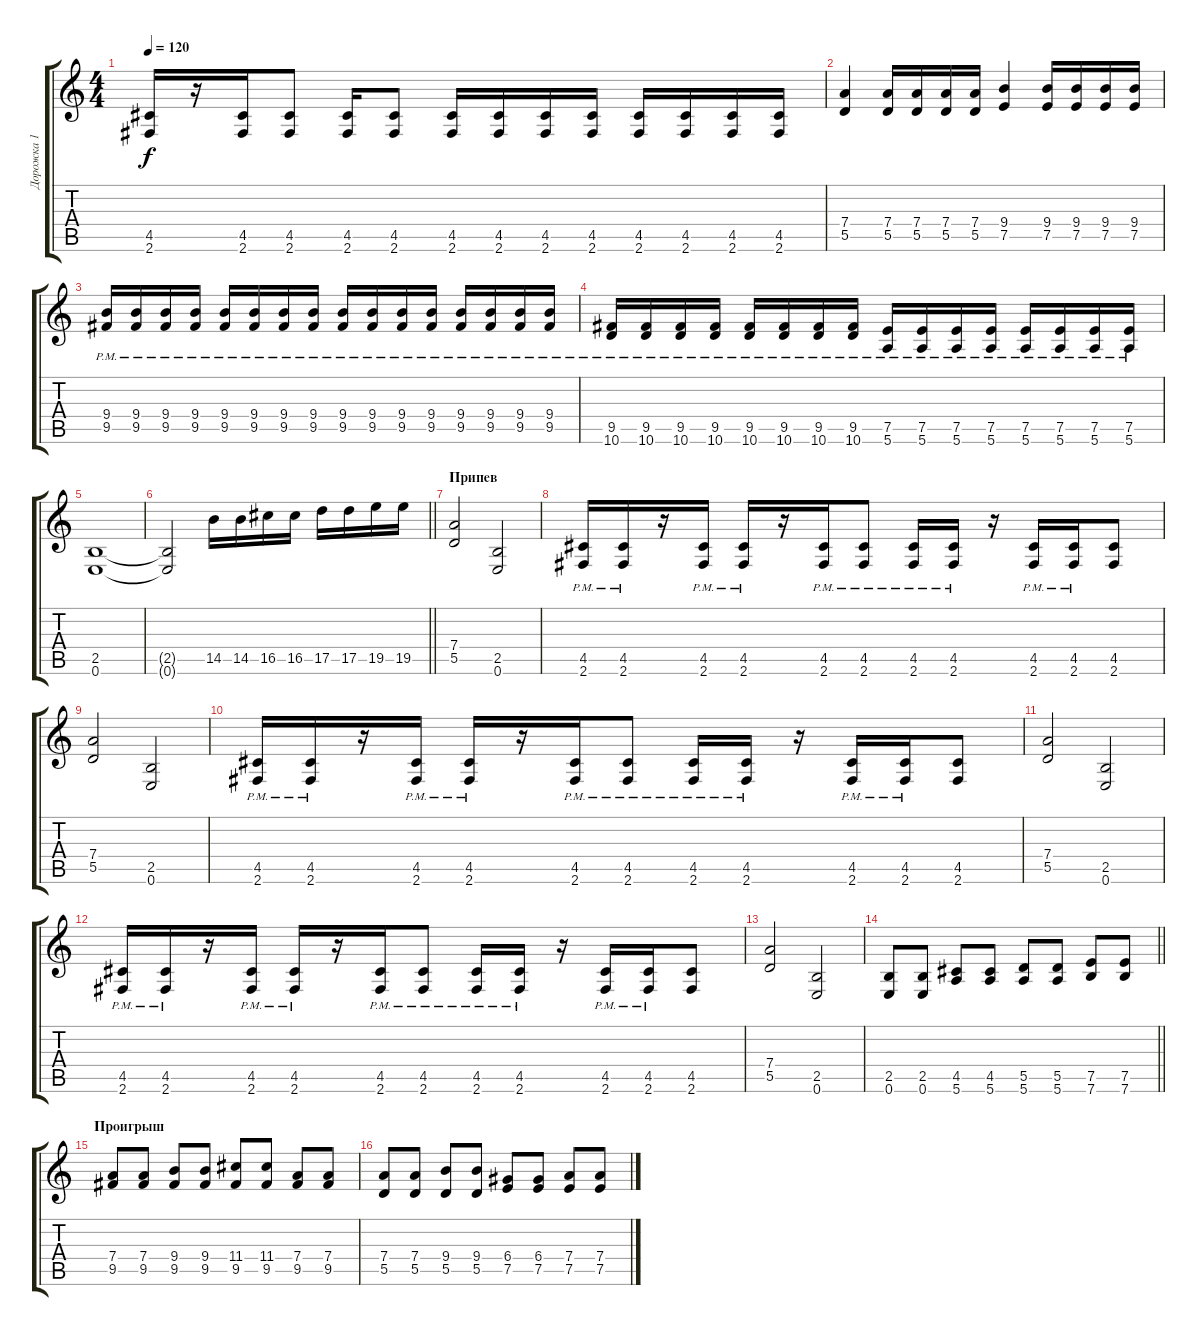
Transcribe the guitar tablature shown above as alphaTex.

\track ("Дорожка 1" "Дорожка 1") {instrument distortionguitar}
\staff {score tabs}
\tuning (E4 B3 G3 D3 A2 E2) {hide}
\ts (4 4)
\tempo 120
\clef g2
\ks c
(4.5 2.6).16{dy f} r.16 (4.5 2.6).16 (4.5 2.6).8 (4.5 2.6).16 (4.5 2.6).8 (4.5 2.6).16 (4.5 2.6).16 (4.5 2.6).16 (4.5 2.6).16 (4.5 2.6).16 (4.5 2.6).16 (4.5 2.6).16 (4.5 2.6).16 |
(7.4 5.5).4 (7.4 5.5).16 (7.4 5.5).16 (7.4 5.5).16 (7.4 5.5).16 (9.4 7.5).4 (9.4 7.5).16 (9.4 7.5).16 (9.4 7.5).16 (9.4 7.5).16 |
(9.4{pm} 9.5).16 (9.4{pm} 9.5).16 (9.4{pm} 9.5).16 (9.4{pm} 9.5).16 (9.4{pm} 9.5).16 (9.4{pm} 9.5).16 (9.4{pm} 9.5).16 (9.4{pm} 9.5).16 (9.4{pm} 9.5).16 (9.4{pm} 9.5).16 (9.4{pm} 9.5).16 (9.4{pm} 9.5).16 (9.4{pm} 9.5).16 (9.4{pm} 9.5).16 (9.4{pm} 9.5).16 (9.4{pm} 9.5).16 |
(9.5{pm} 10.6{pm}).16 (9.5{pm} 10.6{pm}).16 (9.5{pm} 10.6{pm}).16 (9.5{pm} 10.6{pm}).16 (9.5{pm} 10.6{pm}).16 (9.5{pm} 10.6{pm}).16 (9.5{pm} 10.6{pm}).16 (9.5{pm} 10.6{pm}).16 (7.5{pm} 5.6{pm}).16 (7.5{pm} 5.6{pm}).16 (7.5{pm} 5.6{pm}).16 (7.5{pm} 5.6{pm}).16 (7.5{pm} 5.6{pm}).16 (7.5{pm} 5.6{pm}).16 (7.5{pm} 5.6{pm}).16 (7.5{pm} 5.6{pm}).16 |
(2.5 0.6).1 |
\barLineRight lightlight
(2.5{t} 0.6{t}).2 14.5.16 14.5.16 16.5.16 16.5.16 17.5.16 17.5.16 19.5.16 19.5.16 |
\section ("" "Припев")
(7.4 5.5).2 (2.5 0.6).2 |
(4.5{pm} 2.6{pm}).16 (4.5{pm} 2.6{pm}).16 r.16 (4.5{pm} 2.6{pm}).16 (4.5{pm} 2.6{pm}).16 r.16 (4.5{pm} 2.6{pm}).16 (4.5{pm} 2.6{pm}).8 (4.5{pm} 2.6{pm}).16 (4.5{pm} 2.6{pm}).16 r.16 (4.5{pm} 2.6{pm}).16 (4.5{pm} 2.6{pm}).16 (4.5 2.6).8 |
(7.4 5.5).2 (2.5 0.6).2 |
(4.5{pm} 2.6{pm}).16 (4.5{pm} 2.6{pm}).16 r.16 (4.5{pm} 2.6{pm}).16 (4.5{pm} 2.6{pm}).16 r.16 (4.5{pm} 2.6{pm}).16 (4.5{pm} 2.6{pm}).8 (4.5{pm} 2.6{pm}).16 (4.5{pm} 2.6{pm}).16 r.16 (4.5{pm} 2.6{pm}).16 (4.5{pm} 2.6{pm}).16 (4.5 2.6).8 |
(7.4 5.5).2 (2.5 0.6).2 |
(4.5{pm} 2.6{pm}).16 (4.5{pm} 2.6{pm}).16 r.16 (4.5{pm} 2.6{pm}).16 (4.5{pm} 2.6{pm}).16 r.16 (4.5{pm} 2.6{pm}).16 (4.5{pm} 2.6{pm}).8 (4.5{pm} 2.6{pm}).16 (4.5{pm} 2.6{pm}).16 r.16 (4.5{pm} 2.6{pm}).16 (4.5{pm} 2.6{pm}).16 (4.5 2.6).8 |
(7.4 5.5).2 (2.5 0.6).2 |
\barLineRight lightlight
(2.5 0.6).8 (2.5 0.6).8 (4.5 5.6).8 (4.5 5.6).8 (5.5 5.6).8 (5.5 5.6).8 (7.5 7.6).8 (7.5 7.6).8 |
\section ("" "Проигрыш")
(7.4 9.5).8 (7.4 9.5).8 (9.4 9.5).8 (9.4 9.5).8 (11.4 9.5).8 (11.4 9.5).8 (7.4 9.5).8 (7.4 9.5).8 |
(7.4 5.5).8 (7.4 5.5).8 (9.4 5.5).8 (9.4 5.5).8 (6.4 7.5).8 (6.4 7.5).8 (7.4 7.5).8 (7.4 7.5).8
